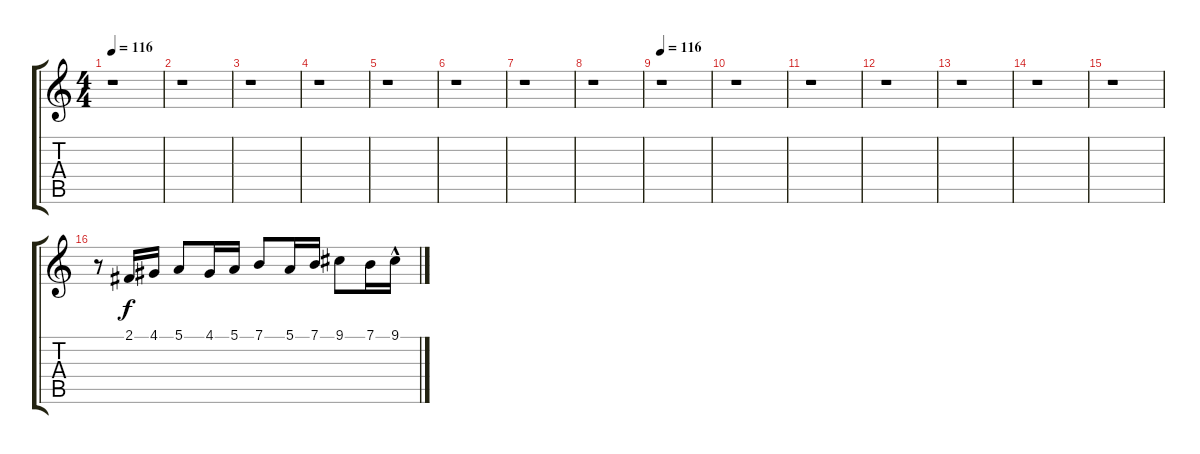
\track "" {instrument stringensemble2}
\staff {score tabs}
\tuning (E4 B3 G3 D3 A2 E2) {hide}
\ts (4 4)
\tempo 116
\clef g2
\ks c
r.1{dy f} |
r.1 |
r.1 |
r.1 |
r.1 |
r.1 |
r.1 |
r.1 |
\tempo 116
r.1 |
r.1 |
r.1 |
r.1 |
r.1 |
r.1 |
r.1 |
r.8 2.1.16 4.1.16 5.1.8 4.1.16 5.1.16 7.1.8 5.1.16 7.1.16 9.1.8 7.1.16 9.1{hac}.16
